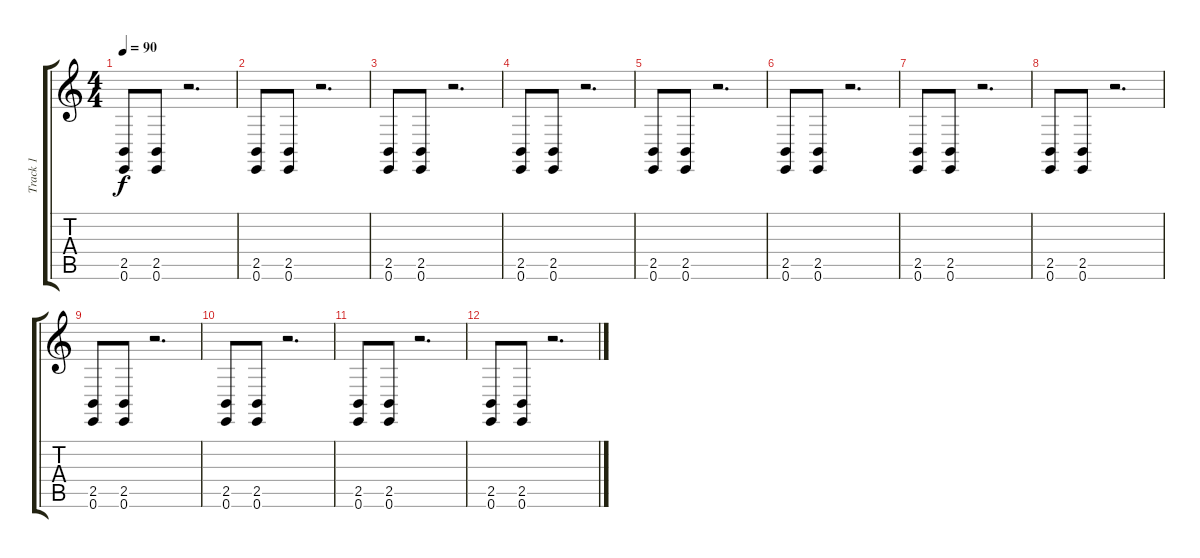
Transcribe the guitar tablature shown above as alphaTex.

\track ("Track 1" "Track 1") {instrument acousticgrandpiano}
\staff {score tabs}
\tuning (E4 B3 G3 D3 A2 E2) {hide}
\ts (4 4)
\tempo 90
\clef g2
\ks c
(2.5 0.6).8{dy f} (2.5 0.6).8 r.2{d} |
(2.5 0.6).8 (2.5 0.6).8 r.2{d} |
(2.5 0.6).8 (2.5 0.6).8 r.2{d} |
(2.5 0.6).8 (2.5 0.6).8 r.2{d} |
(2.5 0.6).8 (2.5 0.6).8 r.2{d} |
(2.5 0.6).8 (2.5 0.6).8 r.2{d} |
(2.5 0.6).8 (2.5 0.6).8 r.2{d} |
(2.5 0.6).8 (2.5 0.6).8 r.2{d} |
(2.5 0.6).8 (2.5 0.6).8 r.2{d} |
(2.5 0.6).8 (2.5 0.6).8 r.2{d} |
(2.5 0.6).8 (2.5 0.6).8 r.2{d} |
(2.5 0.6).8 (2.5 0.6).8 r.2{d}
